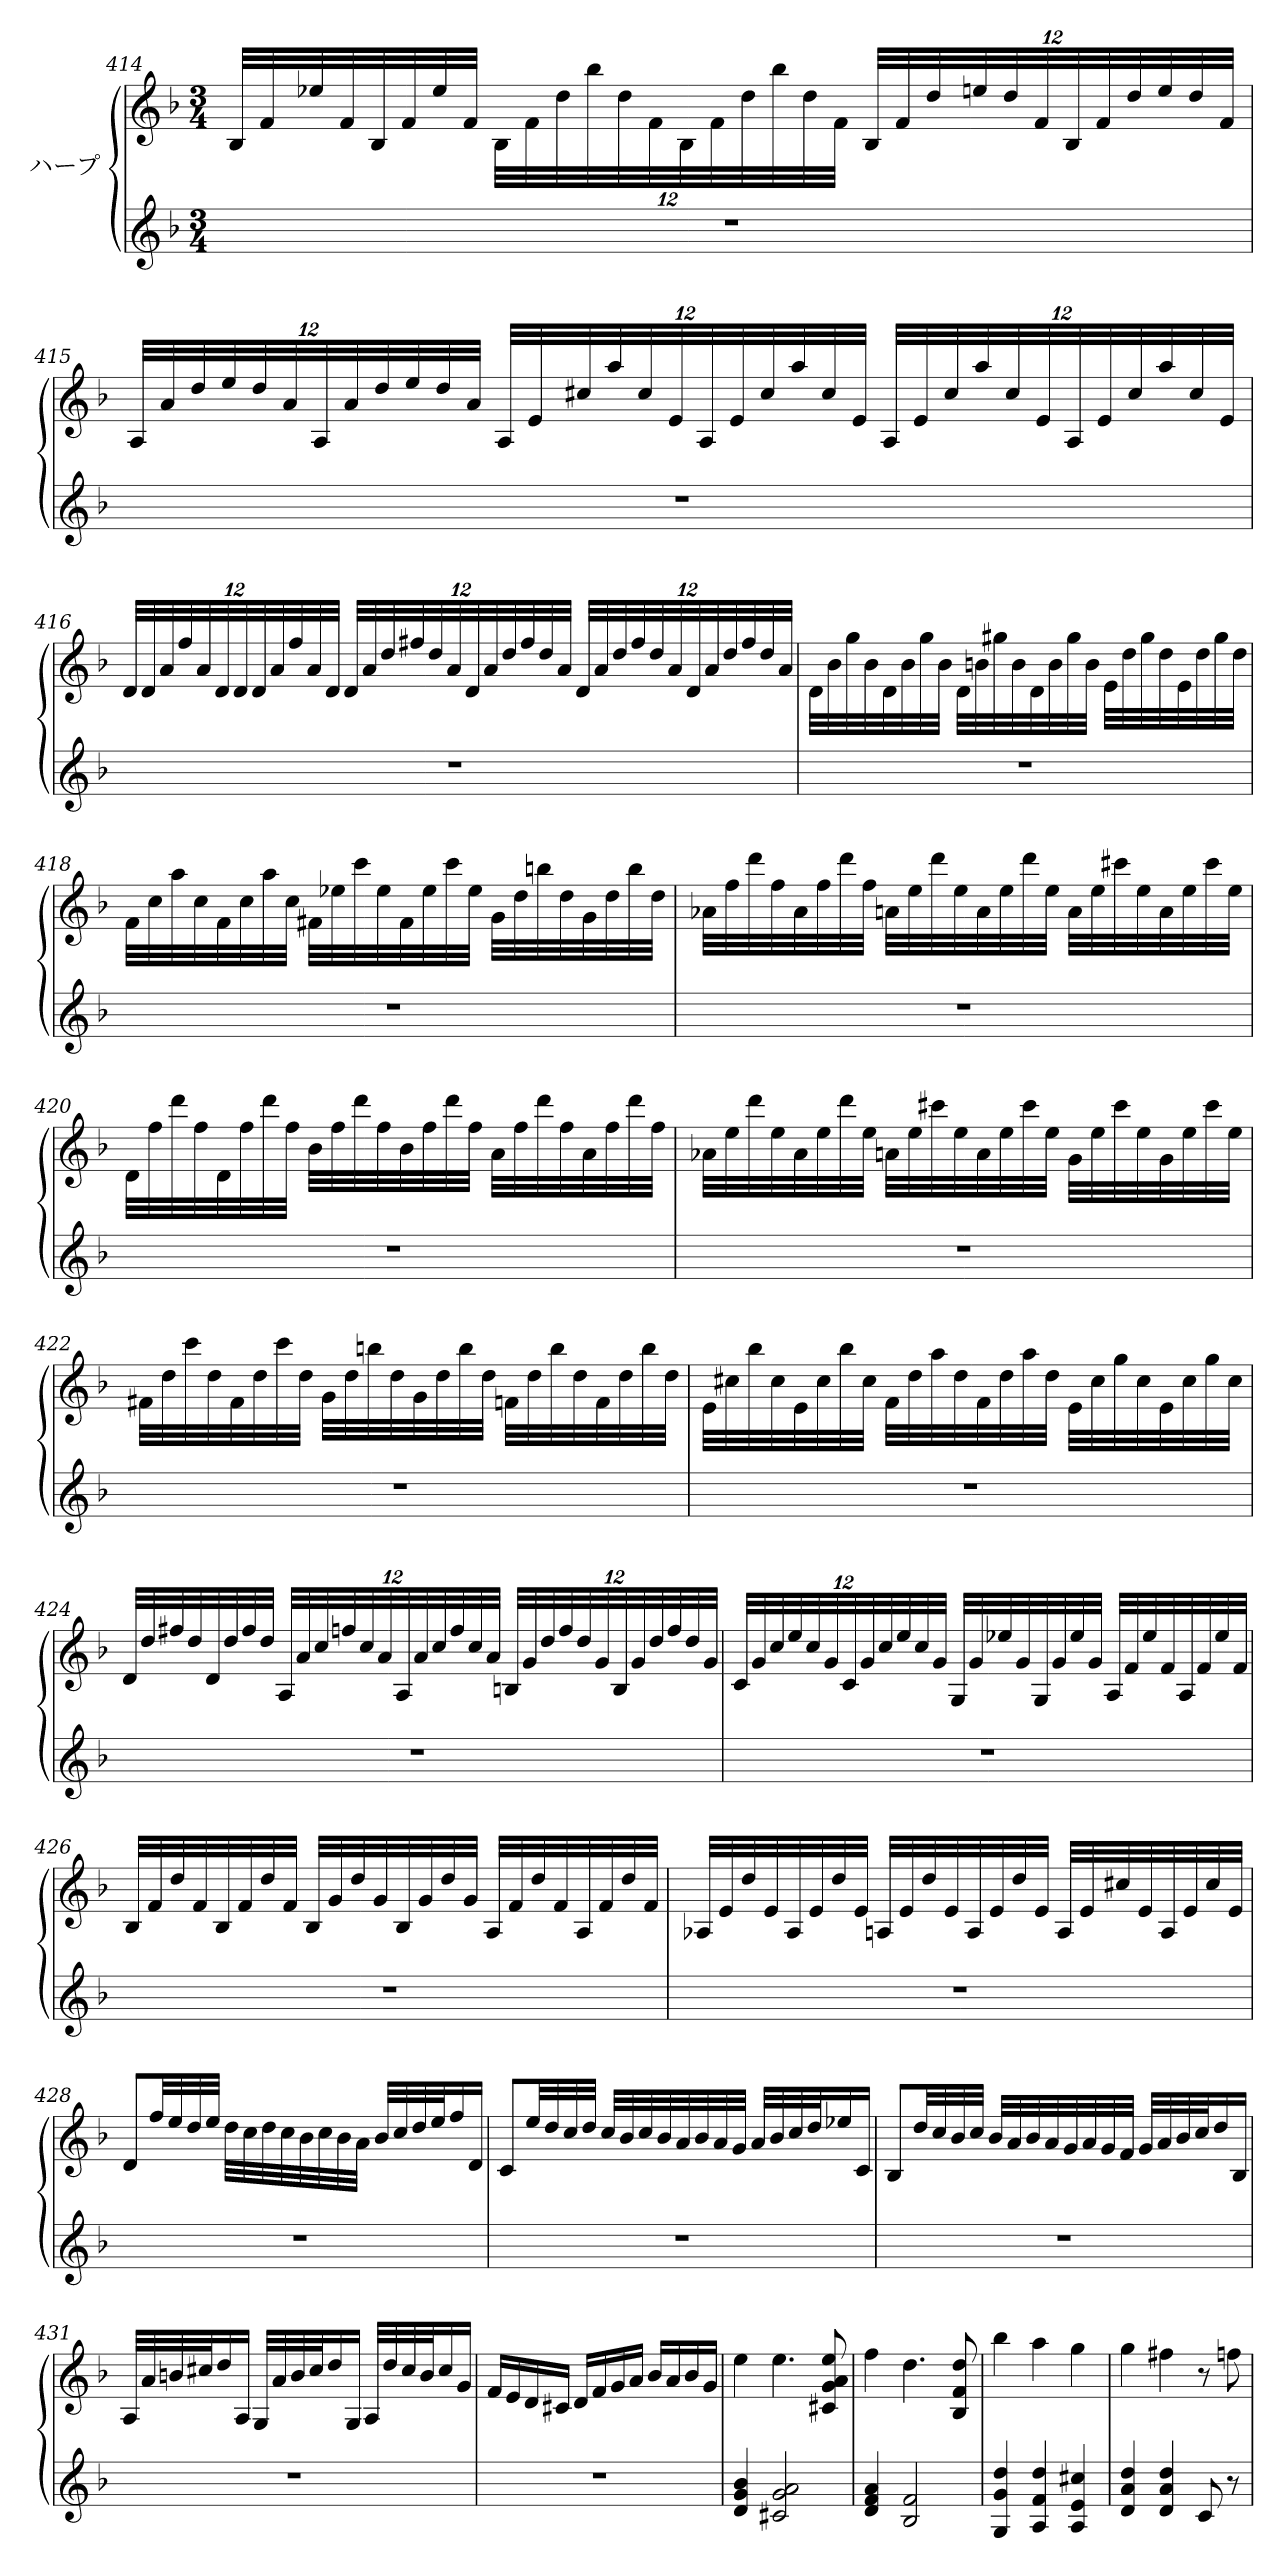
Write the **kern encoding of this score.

**kern	**kern
*part1	*part1
*staff2	*staff1
*I"ハープ	*
!!LO:LB:g=z
*clefG2	*clefG2
*k[b-]	*k[b-]
*M3/4	*M3/4
=414	=414
2.r	32B-/LLL
.	32f/
.	32ee-X/
.	32f/
.	32B-/
.	32f/
.	32ee-/
.	32f/JJJ
*	*Xbrackettup
.	48B-\LLL
.	48f\
.	48dd\
.	48bb-\
.	48dd\
.	48f\
.	48B-\
.	48f\
.	48dd\
.	48bb-\
.	48dd\
.	48f\JJJ
.	48B-/LLL
.	48f/
.	48dd/
.	48een/
.	48dd/
.	48f/
.	48B-/
.	48f/
.	48dd/
.	48ee/
.	48dd/
.	48f/JJJ
!!LO:LB:g=z
=415	=415
2.r	48A/LLL
.	48a/
.	48dd/
.	48ee/
.	48dd/
.	48a/
.	48A/
.	48a/
.	48dd/
.	48ee/
.	48dd/
.	48a/JJJ
.	48A/LLL
.	48e/
.	48cc#X/
.	48aa/
.	48cc#/
.	48e/
.	48A/
.	48e/
.	48cc#/
.	48aa/
.	48cc#/
.	48e/JJJ
.	48A/LLL
.	48e/
.	48cc#/
.	48aa/
.	48cc#/
.	48e/
.	48A/
.	48e/
.	48cc#/
.	48aa/
.	48cc#/
.	48e/JJJ
!!LO:PB:g=z
=416	=416
2.r	48d/LLL
.	48d/
.	48a/
.	48ff/
.	48a/
.	48d/
.	48d/
.	48d/
.	48a/
.	48ff/
.	48a/
.	48d/JJJ
.	48d/LLL
.	48a/
.	48dd/
.	48ff#X/
.	48dd/
.	48a/
.	48d/
.	48a/
.	48dd/
.	48ff#/
.	48dd/
.	48a/JJJ
.	48d/LLL
.	48a/
.	48dd/
.	48ff#/
.	48dd/
.	48a/
.	48d/
.	48a/
.	48dd/
.	48ff#/
.	48dd/
.	48a/JJJ
!!LO:LB:g=z
=417	=417
2.r	32d\LLL
.	32b-\
.	32gg\
.	32b-\
.	32d\
.	32b-\
.	32gg\
.	32b-\JJJ
.	32d\LLL
.	32bn\
.	32gg#X\
.	32b\
.	32d\
.	32b\
.	32gg#\
.	32b\JJJ
.	32e\LLL
.	32dd\
.	32gg#\
.	32dd\
.	32e\
.	32dd\
.	32gg#\
.	32dd\JJJ
!!LO:LB:g=z
=418	=418
2.r	32f\LLL
.	32cc\
.	32aa\
.	32cc\
.	32f\
.	32cc\
.	32aa\
.	32cc\JJJ
.	32f#X\LLL
.	32ee-X\
.	32ccc\
.	32ee-\
.	32f#\
.	32ee-\
.	32ccc\
.	32ee-\JJJ
.	32g\LLL
.	32dd\
.	32bbn\
.	32dd\
.	32g\
.	32dd\
.	32bb\
.	32dd\JJJ
!!LO:LB:g=z
=419	=419
2.r	32a-X\LLL
.	32ff\
.	32ddd\
.	32ff\
.	32a-\
.	32ff\
.	32ddd\
.	32ff\JJJ
.	32an\LLL
.	32ee\
.	32ddd\
.	32ee\
.	32a\
.	32ee\
.	32ddd\
.	32ee\JJJ
.	32a\LLL
.	32ee\
.	32ccc#X\
.	32ee\
.	32a\
.	32ee\
.	32ccc#\
.	32ee\JJJ
=420	=420
2.r	32d\LLL
.	32ff\
.	32ddd\
.	32ff\
.	32d\
.	32ff\
.	32ddd\
.	32ff\JJJ
.	32b-\LLL
.	32ff\
.	32ddd\
.	32ff\
.	32b-\
.	32ff\
.	32ddd\
.	32ff\JJJ
.	32a\LLL
.	32ff\
.	32ddd\
.	32ff\
.	32a\
.	32ff\
.	32ddd\
.	32ff\JJJ
!!LO:LB:g=z
=421	=421
2.r	32a-X\LLL
.	32ee\
.	32ddd\
.	32ee\
.	32a-\
.	32ee\
.	32ddd\
.	32ee\JJJ
.	32an\LLL
.	32ee\
.	32ccc#X\
.	32ee\
.	32a\
.	32ee\
.	32ccc#\
.	32ee\JJJ
.	32g\LLL
.	32ee\
.	32ccc#\
.	32ee\
.	32g\
.	32ee\
.	32ccc#\
.	32ee\JJJ
!!LO:LB:g=z
=422	=422
2.r	32f#X\LLL
.	32dd\
.	32ccc\
.	32dd\
.	32f#\
.	32dd\
.	32ccc\
.	32dd\JJJ
.	32g\LLL
.	32dd\
.	32bbn\
.	32dd\
.	32g\
.	32dd\
.	32bb\
.	32dd\JJJ
.	32fn\LLL
.	32dd\
.	32bb\
.	32dd\
.	32f\
.	32dd\
.	32bb\
.	32dd\JJJ
=423	=423
2.r	32e\LLL
.	32cc#X\
.	32bb-\
.	32cc#\
.	32e\
.	32cc#\
.	32bb-\
.	32cc#\JJJ
.	32f\LLL
.	32dd\
.	32aa\
.	32dd\
.	32f\
.	32dd\
.	32aa\
.	32dd\JJJ
.	32e\LLL
.	32cc#\
.	32gg\
.	32cc#\
.	32e\
.	32cc#\
.	32gg\
.	32cc#\JJJ
!!LO:PB:g=z
=424	=424
2.r	32d/LLL
.	32dd/
.	32ff#X/
.	32dd/
.	32d/
.	32dd/
.	32ff#/
.	32dd/JJJ
.	48A/LLL
.	48a/
.	48cc/
.	48ffn/
.	48cc/
.	48a/
.	48A/
.	48a/
.	48cc/
.	48ff/
.	48cc/
.	48a/JJJ
.	48Bn/LLL
.	48g/
.	48dd/
.	48ff/
.	48dd/
.	48g/
.	48B/
.	48g/
.	48dd/
.	48ff/
.	48dd/
.	48g/JJJ
!!LO:LB:g=z
=425	=425
2.r	48c/LLL
.	48g/
.	48cc/
.	48ee/
.	48cc/
.	48g/
.	48c/
.	48g/
.	48cc/
.	48ee/
.	48cc/
.	48g/JJJ
.	32G/LLL
.	32g/
.	32ee-X/
.	32g/
.	32G/
.	32g/
.	32ee-/
.	32g/JJJ
.	32A/LLL
.	32f/
.	32ee-/
.	32f/
.	32A/
.	32f/
.	32ee-/
.	32f/JJJ
!!LO:LB:g=z
=426	=426
2.r	32B-/LLL
.	32f/
.	32dd/
.	32f/
.	32B-/
.	32f/
.	32dd/
.	32f/JJJ
.	32B-/LLL
.	32g/
.	32dd/
.	32g/
.	32B-/
.	32g/
.	32dd/
.	32g/JJJ
.	32A/LLL
.	32f/
.	32dd/
.	32f/
.	32A/
.	32f/
.	32dd/
.	32f/JJJ
=427	=427
2.r	32A-X/LLL
.	32e/
.	32dd/
.	32e/
.	32A-/
.	32e/
.	32dd/
.	32e/JJJ
.	32An/LLL
.	32e/
.	32dd/
.	32e/
.	32A/
.	32e/
.	32dd/
.	32e/JJJ
.	32A/LLL
.	32e/
.	32cc#X/
.	32e/
.	32A/
.	32e/
.	32cc#/
.	32e/JJJ
!!LO:LB:g=z
=428	=428
2.r	8d/L
.	32ff/LL
.	32ee/
.	32dd/
.	32ee/JJJ
.	32dd\LLL
.	32cc\
.	32dd\
.	32cc\
.	32b-\
.	32cc\
.	32b-\
.	32a\JJJ
.	32b-/LLL
.	32cc/
.	32dd/
.	32ee/J
.	16ff/
.	16d/JJ
=429	=429
2.r	8c/L
.	32ee/LL
.	32dd/
.	32cc/
.	32dd/JJJ
.	32cc/LLL
.	32b-/
.	32cc/
.	32b-/
.	32a/
.	32b-/
.	32a/
.	32g/JJJ
.	32a/LLL
.	32b-/
.	32cc/
.	32dd/J
.	16ee-X/
.	16c/JJ
!!LO:LB:g=z
=430	=430
2.r	8B-/L
.	32dd/LL
.	32cc/
.	32b-/
.	32cc/JJJ
.	32b-/LLL
.	32a/
.	32b-/
.	32a/
.	32g/
.	32a/
.	32g/
.	32f/JJJ
.	32g/LLL
.	32a/
.	32b-/
.	32cc/J
.	16dd/
.	16B-/JJ
=431	=431
2.r	32A/LLL
.	32a/
.	32bn/
.	32cc#X/J
.	16dd/
.	16A/JJ
.	32G/LLL
.	32a/
.	32b/
.	32cc#/J
.	16dd/
.	16G/JJ
.	32A/LLL
.	32dd/
.	32cc#/
.	32b/J
.	16cc#/
.	16g/JJ
!!LO:LB:g=z
=432	=432
2.r	16f/LL
.	16e/
.	16d/
.	16c#X/JJ
.	16d/LL
.	16f/
.	16g/
.	16a/JJ
.	16b-/LL
.	16a/
.	16b-/
.	16g/JJ
=433	=433
4d/ 4g/ 4b-/	4ee\
2c#X/ 2g/ 2a/	4.ee\
.	8c#X/ 8g/ 8a/ 8ee/
=434	=434
4d/ 4f/ 4a/	4ff\
2B-/ 2f/	4.dd\
.	8B-/ 8f/ 8dd/
=435	=435
4G/ 4g/ 4dd/	4bb-\
4A/ 4f/ 4dd/	4aa\
4A/ 4e/ 4cc#X/	4gg\
=436	=436
4d/ 4a/ 4dd/	4gg\
4d/ 4a/ 4dd/	4ff#X\
8c/	8r
8r	8ffn\
=	=
*-	*-
